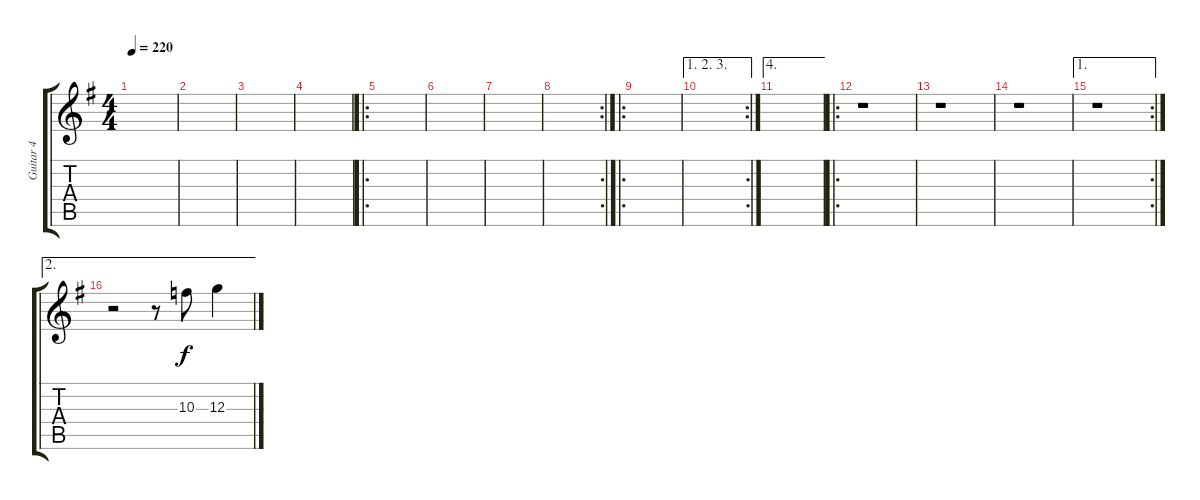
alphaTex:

\track ("Guitar 4" "Guitar 4") {instrument distortionguitar}
\staff {score tabs}
\tuning (E4 B3 G3 D3 A2 E2) {hide}
\ts (4 4)
\tempo 220
\clef g2
\ks g
|
|
|
|
\ro
|
|
|
\rc 2
|
\ro
|
\ae (1 2 3)
\rc 2
|
\ae 4
|
\ro
r.1 |
r.1 |
r.1 |
\ae 1
\rc 2
r.1 |
\ae 2
r.2 r.8 10.3.8 12.3.4
